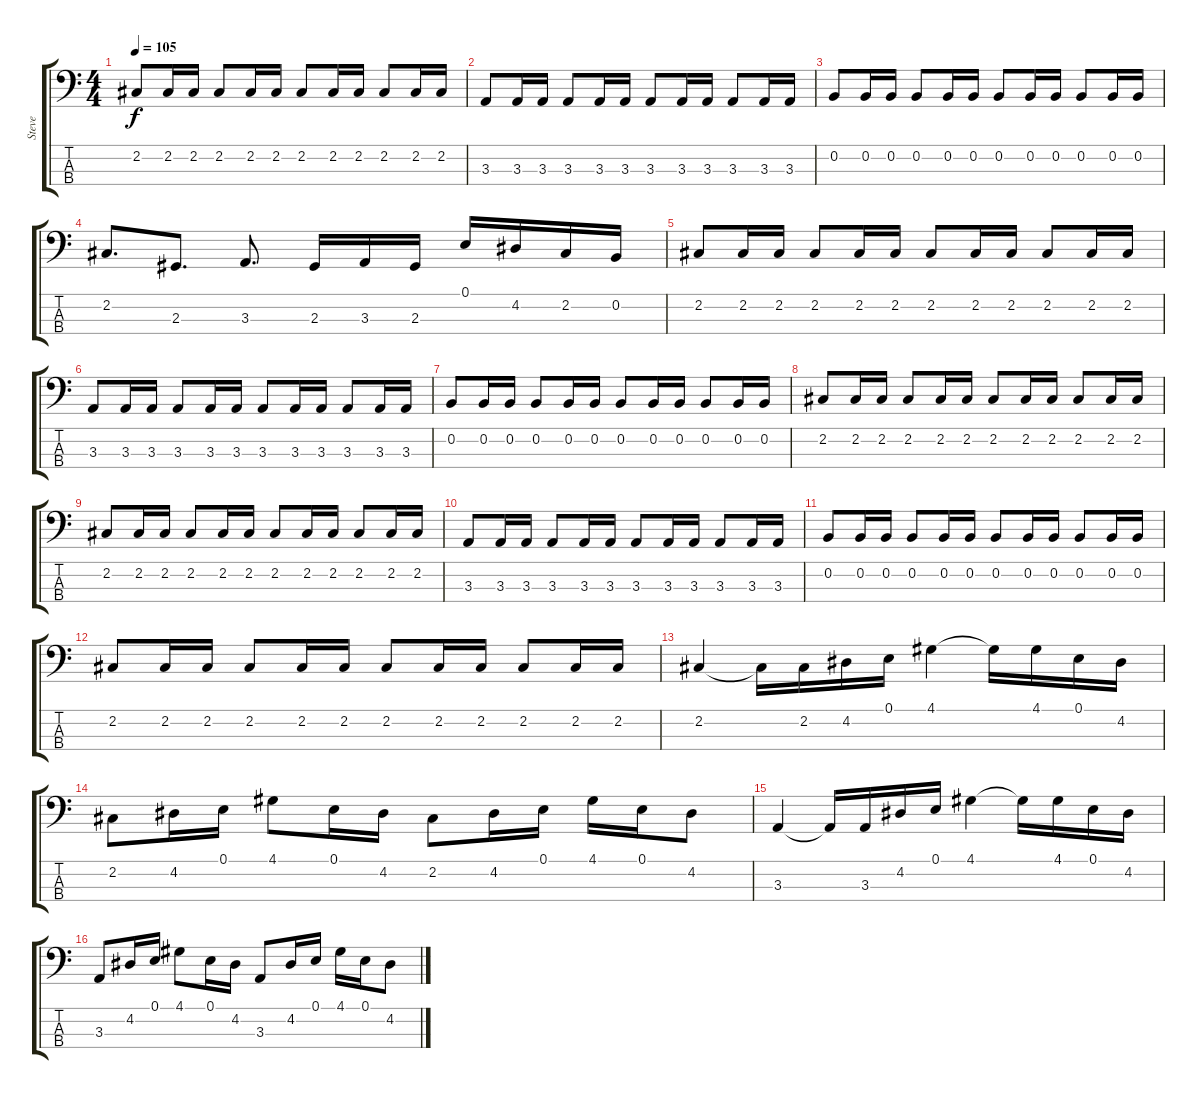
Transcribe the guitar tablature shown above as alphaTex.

\track ("Steve" "Steve") {instrument electricbassfinger}
\staff {score tabs}
\tuning (E2 B1 Gb1 Db1) {hide}
\ts (4 4)
\tempo 105
\clef f4
\ks c
2.2.8{dy f} 2.2.16 2.2.16 2.2.8 2.2.16 2.2.16 2.2.8 2.2.16 2.2.16 2.2.8 2.2.16 2.2.16 |
3.3.8 3.3.16 3.3.16 3.3.8 3.3.16 3.3.16 3.3.8 3.3.16 3.3.16 3.3.8 3.3.16 3.3.16 |
0.2.8 0.2.16 0.2.16 0.2.8 0.2.16 0.2.16 0.2.8 0.2.16 0.2.16 0.2.8 0.2.16 0.2.16 |
2.2.8{d} 2.3.8{d} 3.3.8{d} 2.3.16 3.3.16 2.3.16 0.1.16 4.2.16 2.2.16 0.2.16 |
2.2.8 2.2.16 2.2.16 2.2.8 2.2.16 2.2.16 2.2.8 2.2.16 2.2.16 2.2.8 2.2.16 2.2.16 |
3.3.8 3.3.16 3.3.16 3.3.8 3.3.16 3.3.16 3.3.8 3.3.16 3.3.16 3.3.8 3.3.16 3.3.16 |
0.2.8 0.2.16 0.2.16 0.2.8 0.2.16 0.2.16 0.2.8 0.2.16 0.2.16 0.2.8 0.2.16 0.2.16 |
2.2.8 2.2.16 2.2.16 2.2.8 2.2.16 2.2.16 2.2.8 2.2.16 2.2.16 2.2.8 2.2.16 2.2.16 |
2.2.8 2.2.16 2.2.16 2.2.8 2.2.16 2.2.16 2.2.8 2.2.16 2.2.16 2.2.8 2.2.16 2.2.16 |
3.3.8 3.3.16 3.3.16 3.3.8 3.3.16 3.3.16 3.3.8 3.3.16 3.3.16 3.3.8 3.3.16 3.3.16 |
0.2.8 0.2.16 0.2.16 0.2.8 0.2.16 0.2.16 0.2.8 0.2.16 0.2.16 0.2.8 0.2.16 0.2.16 |
2.2.8 2.2.16 2.2.16 2.2.8 2.2.16 2.2.16 2.2.8 2.2.16 2.2.16 2.2.8 2.2.16 2.2.16 |
2.2.4 2.2{t}.16 2.2.16 4.2.16 0.1.16 4.1.4 4.1{t}.16 4.1.16 0.1.16 4.2.16 |
2.2.8 4.2.16 0.1.16 4.1.8 0.1.16 4.2.16 2.2.8 4.2.16 0.1.16 4.1.16 0.1.16 4.2.8 |
3.3.4 3.3{t}.16 3.3.16 4.2.16 0.1.16 4.1.4 4.1{t}.16 4.1.16 0.1.16 4.2.16 |
3.3.8 4.2.16 0.1.16 4.1.8 0.1.16 4.2.16 3.3.8 4.2.16 0.1.16 4.1.16 0.1.16 4.2.8
